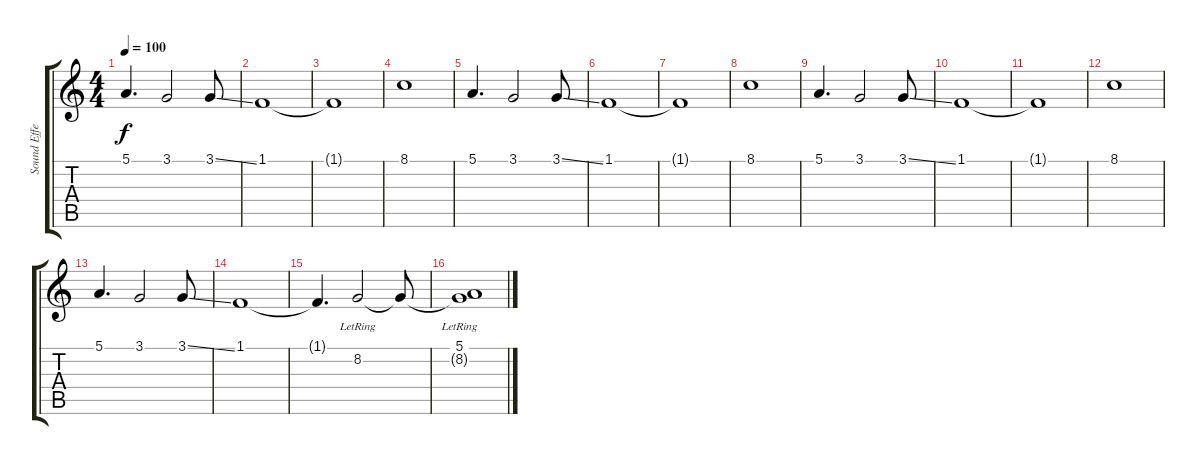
\track ("Sound Effect" "Sound Effe") {instrument lead1square}
\staff {score tabs}
\tuning (E4 B3 G3 D3 A2 E2) {hide}
\ts (4 4)
\tempo 100
\clef g2
\ks c
5.1.4{d dy f} 3.1.2 3.1{ss}.8 |
1.1.1 |
1.1{t}.1 |
8.1.1 |
5.1.4{d} 3.1.2 3.1{ss}.8 |
1.1.1 |
1.1{t}.1 |
8.1.1 |
5.1.4{d} 3.1.2 3.1{ss}.8 |
1.1.1 |
1.1{t}.1 |
8.1.1 |
5.1.4{d} 3.1.2 3.1{ss}.8 |
1.1.1 |
1.1{t}.4{d} 8.2{lr}.2 8.2{t}.8 |
(5.1{lr} 8.2{t}).1{volume 0}
